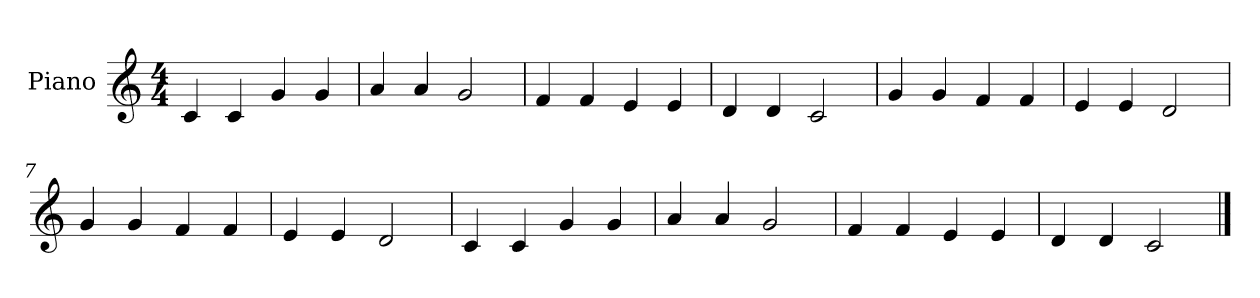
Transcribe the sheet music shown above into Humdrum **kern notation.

**kern
*part1
*staff1
*I"Piano
*I'Pno.
*clefG2
*k[]
*M4/4
=1
4c/
4c/
4g/
4g/
=2
4a/
4a/
2g/
=3
4f/
4f/
4e/
4e/
=4
4d/
4d/
2c/
!!LO:LB:g=z
=5
4g/
4g/
4f/
4f/
=6
4e/
4e/
2d/
=7
4g/
4g/
4f/
4f/
=8
4e/
4e/
2d/
!!LO:LB:g=z
=9
4c/
4c/
4g/
4g/
=10
4a/
4a/
2g/
=11
4f/
4f/
4e/
4e/
=12
4d/
4d/
2c/
==
*-
